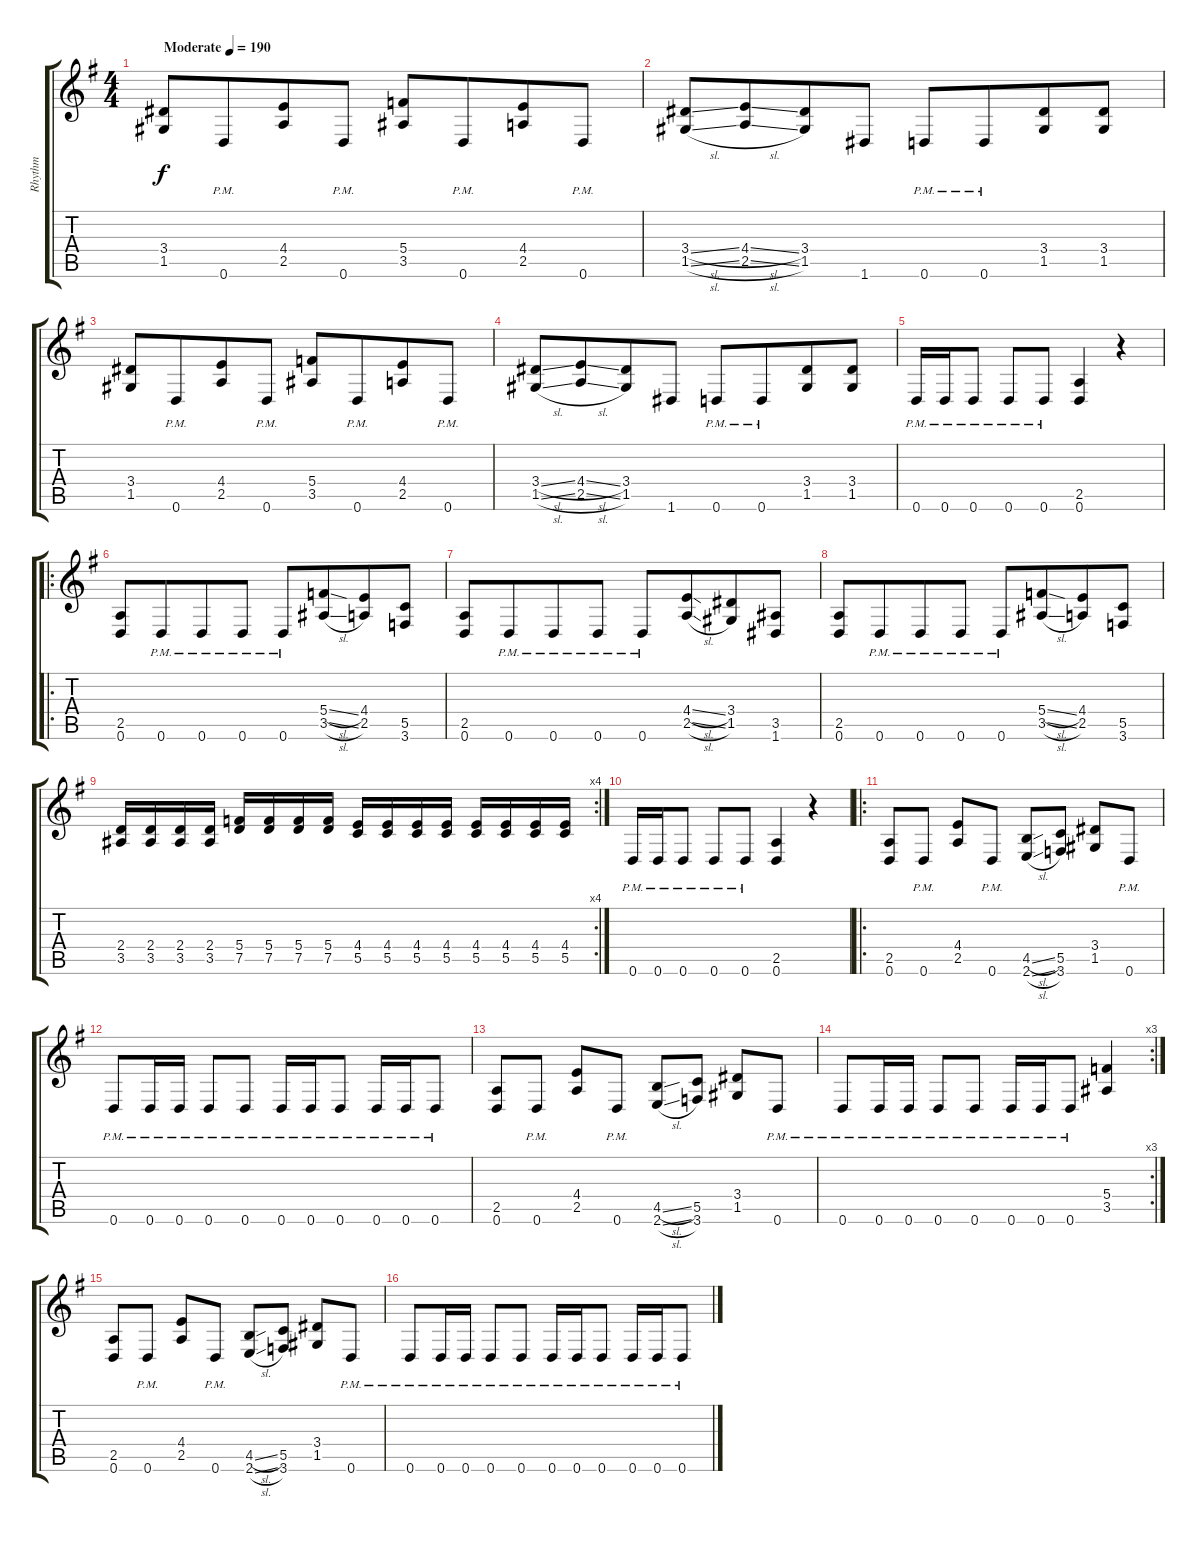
\track ("Rhythm" "Rhythm") {instrument overdrivenguitar}
\staff {score tabs}
\tuning (D4 A3 F3 C3 G2 D2) {hide}
\ts (4 4)
\tempo (190 "Moderate")
\clef g2
\ks g
(3.4 1.5).8{dy f instrument overdrivenguitar} 0.6{pm}.8{beam merge} (4.4 2.5).8 0.6{pm}.8 (5.4 3.5).8 0.6{pm}.8{beam merge} (4.4 2.5).8 0.6{pm}.8 |
(3.4{sl} 1.5{sl}).8 (4.4{sl} 2.5{sl}).8{beam merge} (3.4 1.5).8 1.6.8 0.6{pm}.8 0.6{pm}.8{beam merge} (3.4 1.5).8 (3.4 1.5).8 |
(3.4 1.5).8 0.6{pm}.8{beam merge} (4.4 2.5).8 0.6{pm}.8 (5.4 3.5).8 0.6{pm}.8{beam merge} (4.4 2.5).8 0.6{pm}.8 |
(3.4{sl} 1.5{sl}).8 (4.4{sl} 2.5{sl}).8{beam merge} (3.4 1.5).8 1.6.8 0.6{pm}.8 0.6{pm}.8{beam merge} (3.4 1.5).8 (3.4 1.5).8 |
0.6{pm}.16 0.6{pm}.16 0.6{pm}.8 0.6{pm}.8 0.6{pm}.8 (2.5 0.6).4 r.4 |
\ro
(2.5 0.6).8 0.6{pm}.8{beam merge} 0.6{pm}.8 0.6{pm}.8 0.6{pm}.8 (5.4{sl} 3.5{sl}).8{beam merge} (4.4 2.5).8 (5.5 3.6).8 |
(2.5 0.6).8 0.6{pm}.8{beam merge} 0.6{pm}.8 0.6{pm}.8 0.6{pm}.8 (4.4{sl} 2.5{sl}).8{beam merge} (3.4 1.5).8 (3.5 1.6).8 |
(2.5 0.6).8 0.6{pm}.8{beam merge} 0.6{pm}.8 0.6{pm}.8 0.6{pm}.8 (5.4{sl} 3.5{sl}).8{beam merge} (4.4 2.5).8 (5.5 3.6).8 |
\rc 4
(2.4 3.5).16 (2.4 3.5).16 (2.4 3.5).16 (2.4 3.5).16 (5.4 7.5).16 (5.4 7.5).16 (5.4 7.5).16 (5.4 7.5).16 (4.4 5.5).16 (4.4 5.5).16 (4.4 5.5).16 (4.4 5.5).16 (4.4 5.5).16 (4.4 5.5).16 (4.4 5.5).16 (4.4 5.5).16 |
0.6{pm}.16 0.6{pm}.16 0.6{pm}.8 0.6{pm}.8 0.6{pm}.8 (2.5 0.6).4 r.4 |
\ro
(2.5 0.6).8 0.6{pm}.8 (4.4 2.5).8 0.6{pm}.8 (4.5{sl} 2.6{sl}).8 (5.5 3.6).8 (3.4 1.5).8 0.6{pm}.8 |
0.6{pm}.8 0.6{pm}.16 0.6{pm}.16 0.6{pm}.8 0.6{pm}.8 0.6{pm}.16 0.6{pm}.16 0.6{pm}.8 0.6{pm}.16 0.6{pm}.16 0.6{pm}.8 |
(2.5 0.6).8 0.6{pm}.8 (4.4 2.5).8 0.6{pm}.8 (4.5{sl} 2.6{sl}).8 (5.5 3.6).8 (3.4 1.5).8 0.6{pm}.8 |
\rc 3
0.6{pm}.8 0.6{pm}.16 0.6{pm}.16 0.6{pm}.8 0.6{pm}.8 0.6{pm}.16 0.6{pm}.16 0.6{pm}.8 (5.4 3.5).4 |
(2.5 0.6).8 0.6{pm}.8 (4.4 2.5).8 0.6{pm}.8 (4.5{sl} 2.6{sl}).8 (5.5 3.6).8 (3.4 1.5).8 0.6{pm}.8 |
0.6{pm}.8 0.6{pm}.16 0.6{pm}.16 0.6{pm}.8 0.6{pm}.8 0.6{pm}.16 0.6{pm}.16 0.6{pm}.8 0.6{pm}.16 0.6{pm}.16 0.6{pm}.8
